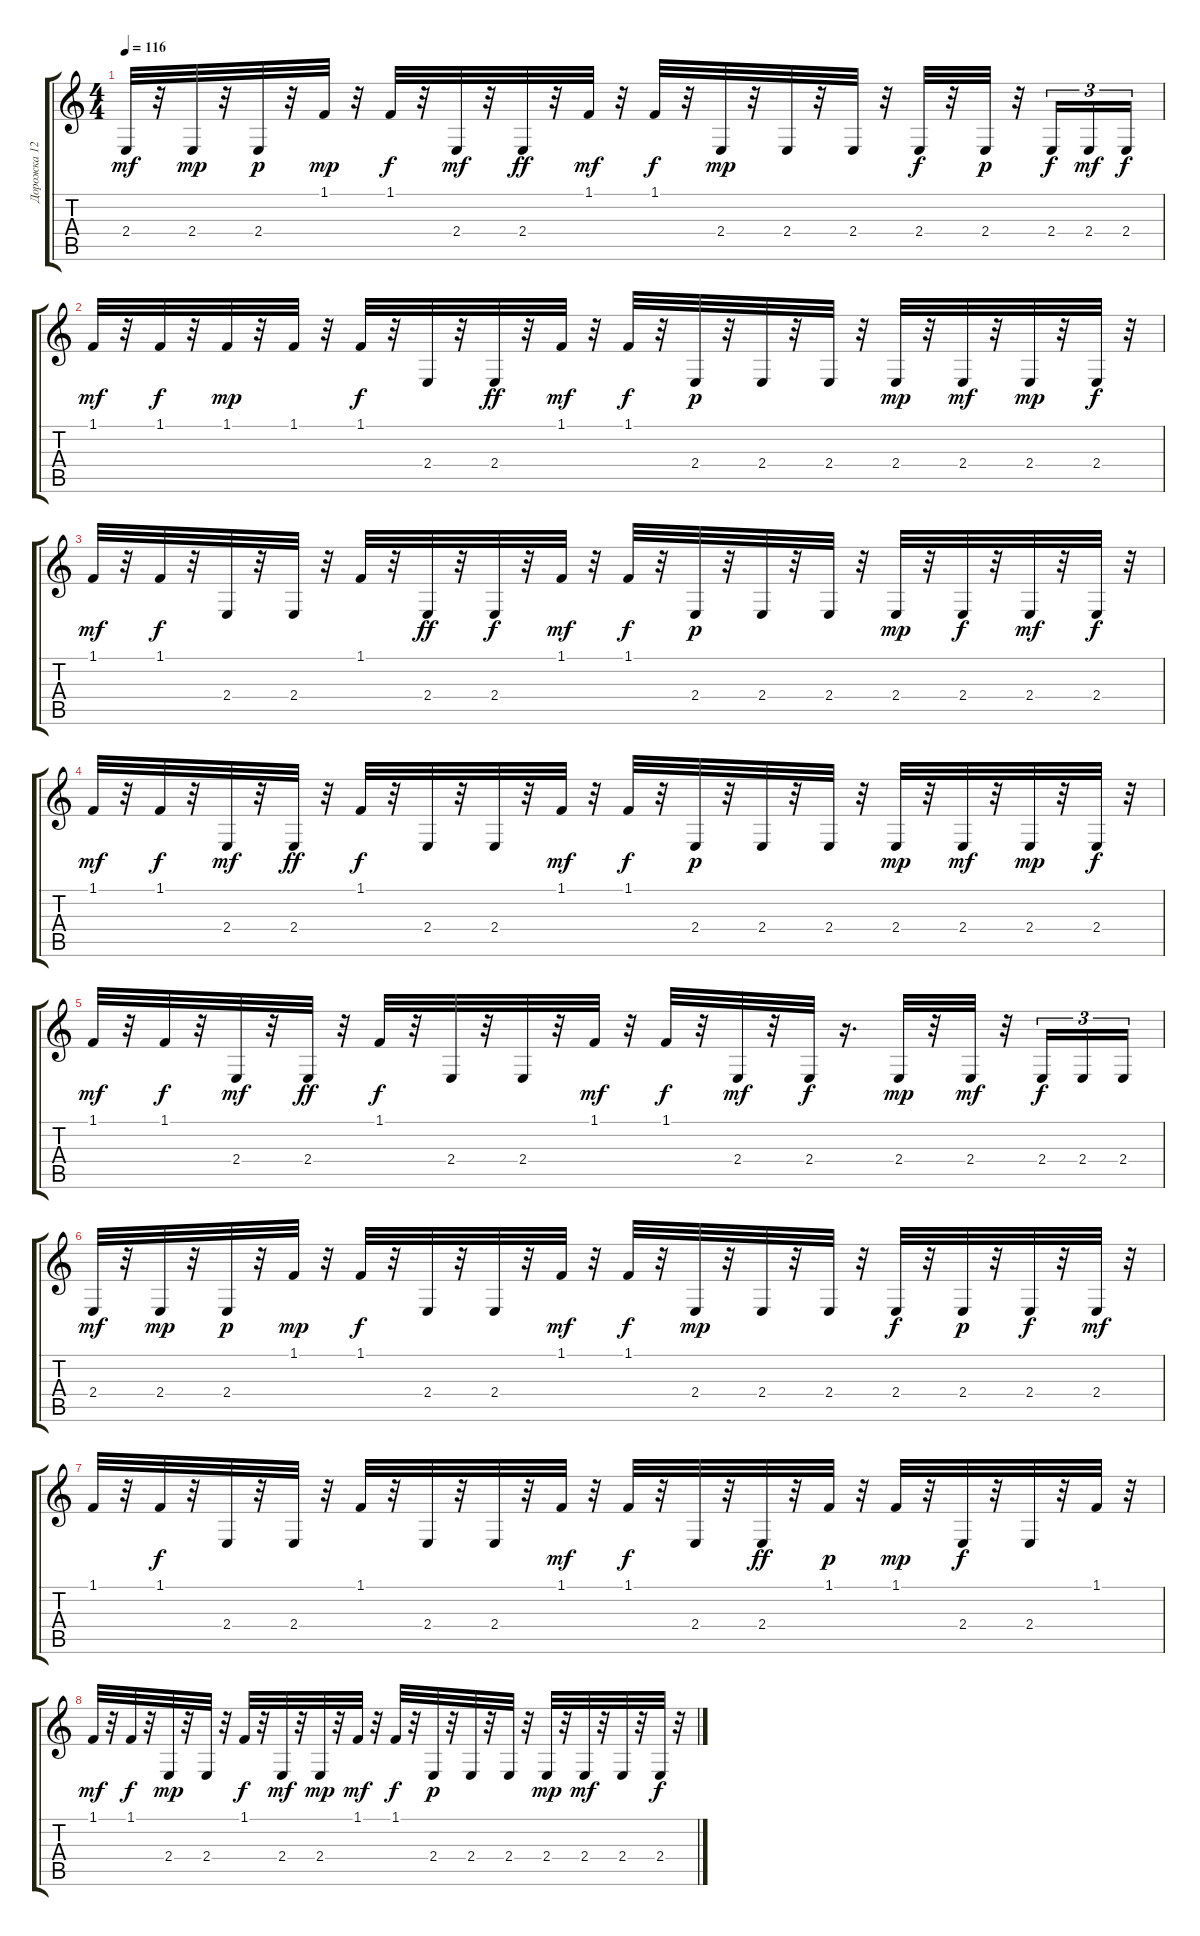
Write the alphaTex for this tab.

\track ("Дорожка 12" "Дорожка 12") {instrument guitarfretnoise}
\staff {score tabs}
\tuning (E4 B3 G3 D3 A2 E2) {hide}
\ts (4 4)
\tempo 116
\clef g2
\ks c
2.4.32{dy mf} r.32 2.4.32{dy mp} r.32 2.4.32{dy p} r.32 1.1.32{dy mp} r.32 1.1.32{dy f} r.32 2.4.32{dy mf} r.32 2.4.32{dy ff} r.32 1.1.32{dy mf} r.32 1.1.32{dy f} r.32 2.4.32{dy mp} r.32 2.4.32 r.32 2.4.32 r.32 2.4.32{dy f} r.32 2.4.32{dy p} r.32 2.4.16{tu (3 2) dy f} 2.4.16{tu (3 2) dy mf} 2.4.16{tu (3 2) dy f} |
1.1.32{dy mf} r.32 1.1.32{dy f} r.32 1.1.32{dy mp} r.32 1.1.32 r.32 1.1.32{dy f} r.32 2.4.32 r.32 2.4.32{dy ff} r.32 1.1.32{dy mf} r.32 1.1.32{dy f} r.32 2.4.32{dy p} r.32 2.4.32 r.32 2.4.32 r.32 2.4.32{dy mp} r.32 2.4.32{dy mf} r.32 2.4.32{dy mp} r.32 2.4.32{dy f} r.32 |
1.1.32{dy mf} r.32 1.1.32{dy f} r.32 2.4.32 r.32 2.4.32 r.32 1.1.32 r.32 2.4.32{dy ff} r.32 2.4.32{dy f} r.32 1.1.32{dy mf} r.32 1.1.32{dy f} r.32 2.4.32{dy p} r.32 2.4.32 r.32 2.4.32 r.32 2.4.32{dy mp} r.32 2.4.32{dy f} r.32 2.4.32{dy mf} r.32 2.4.32{dy f} r.32 |
1.1.32{dy mf} r.32 1.1.32{dy f} r.32 2.4.32{dy mf} r.32 2.4.32{dy ff} r.32 1.1.32{dy f} r.32 2.4.32 r.32 2.4.32 r.32 1.1.32{dy mf} r.32 1.1.32{dy f} r.32 2.4.32{dy p} r.32 2.4.32 r.32 2.4.32 r.32 2.4.32{dy mp} r.32 2.4.32{dy mf} r.32 2.4.32{dy mp} r.32 2.4.32{dy f} r.32 |
1.1.32{dy mf} r.32 1.1.32{dy f} r.32 2.4.32{dy mf} r.32 2.4.32{dy ff} r.32 1.1.32{dy f} r.32 2.4.32 r.32 2.4.32 r.32 1.1.32{dy mf} r.32 1.1.32{dy f} r.32 2.4.32{dy mf} r.32 2.4.32{dy f} r.16{d} 2.4.32{dy mp} r.32 2.4.32{dy mf} r.32 2.4.16{tu (3 2) dy f} 2.4.16{tu (3 2)} 2.4.16{tu (3 2)} |
2.4.32{dy mf} r.32 2.4.32{dy mp} r.32 2.4.32{dy p} r.32 1.1.32{dy mp} r.32 1.1.32{dy f} r.32 2.4.32 r.32 2.4.32 r.32 1.1.32{dy mf} r.32 1.1.32{dy f} r.32 2.4.32{dy mp} r.32 2.4.32 r.32 2.4.32 r.32 2.4.32{dy f} r.32 2.4.32{dy p} r.32 2.4.32{dy f} r.32 2.4.32{dy mf} r.32 |
1.1.32 r.32 1.1.32{dy f} r.32 2.4.32 r.32 2.4.32 r.32 1.1.32 r.32 2.4.32 r.32 2.4.32 r.32 1.1.32{dy mf} r.32 1.1.32{dy f} r.32 2.4.32 r.32 2.4.32{dy ff} r.32 1.1.32{dy p} r.32 1.1.32{dy mp} r.32 2.4.32{dy f} r.32 2.4.32 r.32 1.1.32 r.32 |
1.1.32{dy mf} r.32 1.1.32{dy f} r.32 2.4.32{dy mp} r.32 2.4.32 r.32 1.1.32{dy f} r.32 2.4.32{dy mf} r.32 2.4.32{dy mp} r.32 1.1.32{dy mf} r.32 1.1.32{dy f} r.32 2.4.32{dy p} r.32 2.4.32 r.32 2.4.32 r.32 2.4.32{dy mp} r.32 2.4.32{dy mf} r.32 2.4.32 r.32 2.4.32{dy f} r.32
